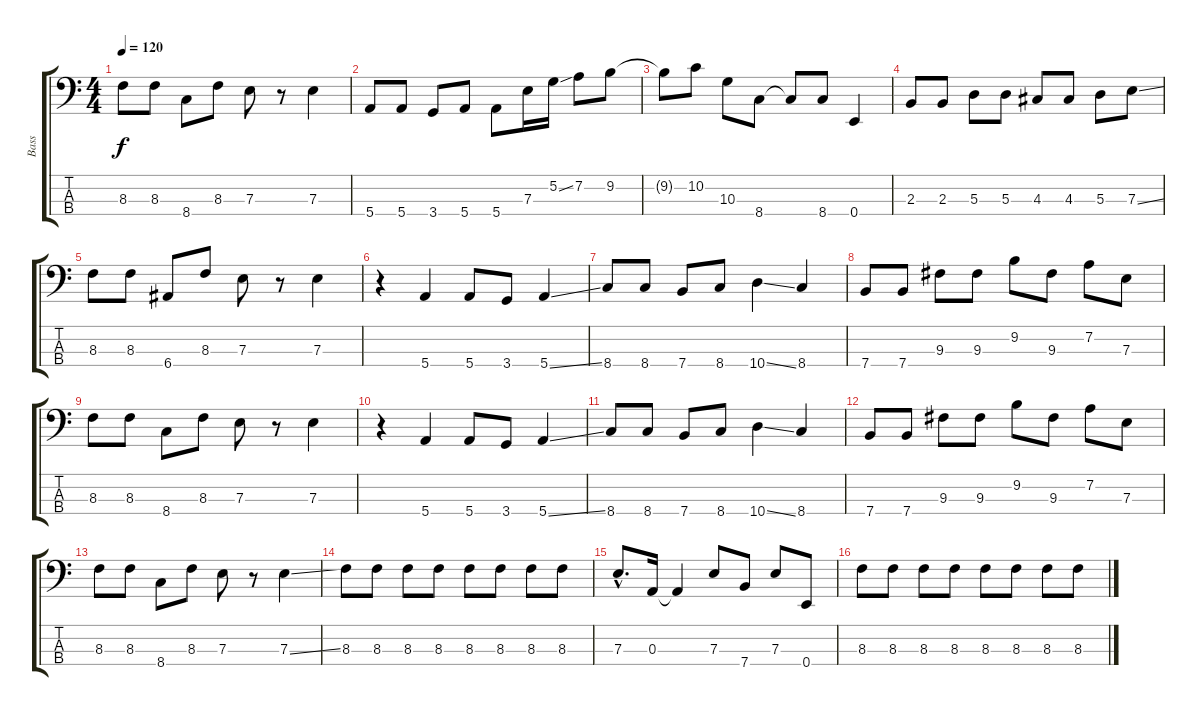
\track ("Bass" "Bass") {instrument electricbasspick}
\staff {score tabs}
\tuning (G2 D2 A1 E1) {hide}
\ts (4 4)
\tempo 120
\clef f4
\ks c
8.3.8{dy f} 8.3.8 8.4.8 8.3.8 7.3.8 r.8 7.3.4 |
5.4.8 5.4.8 3.4.8 5.4.8 5.4.8 7.3.16 5.2{ss}.16 7.2.8 9.2.8 |
9.2{t}.8 10.2.8 10.3.8 8.4.8 8.4{t}.8 8.4.8 0.4.4 |
2.3.8 2.3.8 5.3.8 5.3.8 4.3.8 4.3.8 5.3.8 7.3{ss}.8 |
8.3.8 8.3.8 6.4.8 8.3.8 7.3.8 r.8 7.3.4 |
r.4 5.4.4 5.4.8 3.4.8 5.4{ss}.4 |
8.4.8 8.4.8 7.4.8 8.4.8 10.4{ss}.4 8.4.4 |
7.4.8 7.4.8 9.3.8 9.3.8 9.2.8 9.3.8 7.2.8 7.3.8 |
8.3.8 8.3.8 8.4.8 8.3.8 7.3.8 r.8 7.3.4 |
r.4 5.4.4 5.4.8 3.4.8 5.4{ss}.4 |
8.4.8 8.4.8 7.4.8 8.4.8 10.4{ss}.4 8.4.4 |
7.4.8 7.4.8 9.3.8 9.3.8 9.2.8 9.3.8 7.2.8 7.3.8 |
8.3.8 8.3.8 8.4.8 8.3.8 7.3.8 r.8 7.3{ss}.4 |
8.3.8 8.3.8 8.3.8 8.3.8 8.3.8 8.3.8 8.3.8 8.3.8 |
7.3{hac}.8{d} 0.3.16 0.3{t}.4 7.3.8 7.4.8 7.3.8 0.4.8 |
8.3.8 8.3.8 8.3.8 8.3.8 8.3.8 8.3.8 8.3.8 8.3.8
